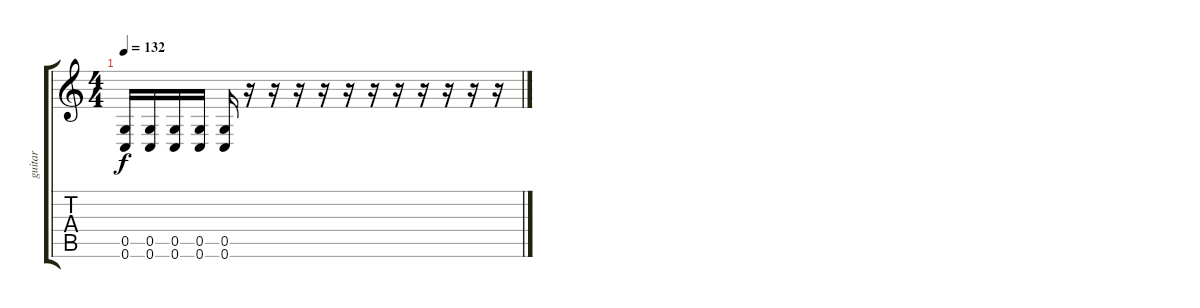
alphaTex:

\track ("guitar" "guitar") {instrument distortionguitar}
\staff {score tabs}
\tuning (D4 A3 F3 C3 G2 C2) {hide}
\ts (4 4)
\tempo 132
\clef g2
\ks c
(0.5 0.6).16{dy f} (0.5 0.6).16 (0.5 0.6).16 (0.5 0.6).16 (0.5 0.6).16 r.16 r.16 r.16 r.16 r.16 r.16 r.16 r.16 r.16 r.16 r.16
